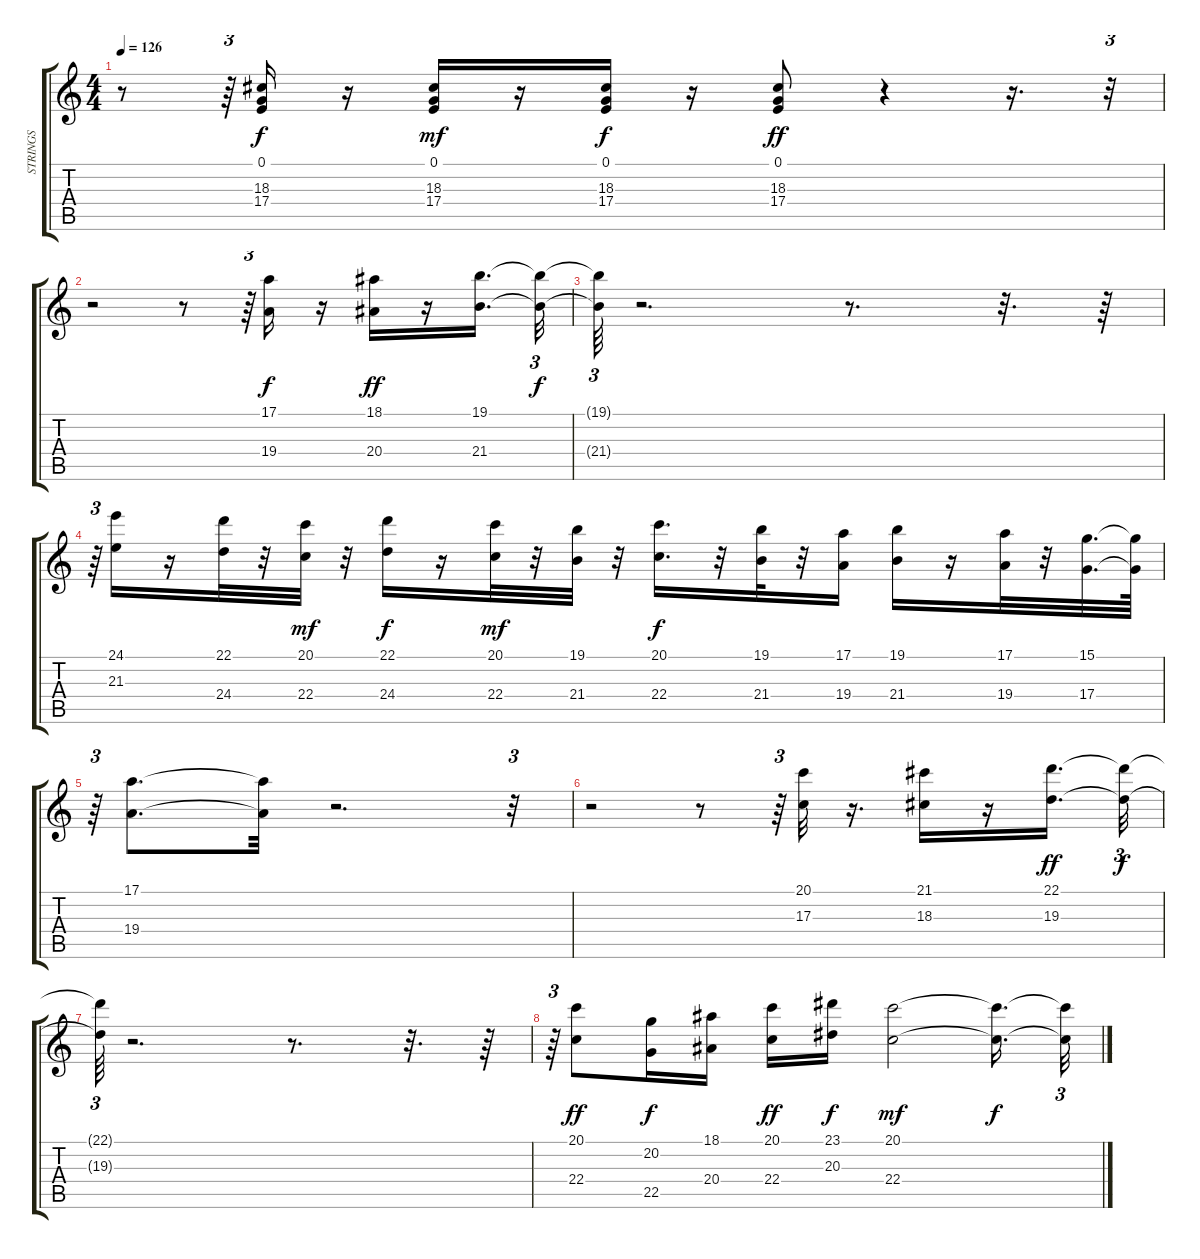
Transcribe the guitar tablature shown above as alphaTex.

\track ("STRINGS" "STRINGS") {instrument stringensemble1}
\staff {score tabs}
\tuning (E4 B3 G3 D3 A2 E2) {hide}
\ts (4 4)
\tempo 126
\clef g2
\ks c
r.8{dy mf} r.64{tu (3 2)} (0.1 18.3 17.4).16{dy f} r.16 (0.1 18.3 17.4).16{dy mf} r.16 (0.1 18.3 17.4).16{dy f} r.16 (0.1 18.3 17.4).8{dy ff} r.4 r.16{d} r.32{tu (3 2)} |
r.2 r.8 r.64{tu (3 2)} (17.1 19.4).16{dy f} r.16 (18.1 20.4).16{dy ff} r.16 (19.1 21.4).16{d} (19.1{t} 21.4{t}).32{tu (3 2) dy f} |
(19.1{t} 21.4{t}).64{tu (3 2)} r.2{d} r.8{d} r.32{d} r.64 |
r.64{tu (3 2)} (24.1 21.3).16 r.16 (22.1 24.4).32 r.32 (20.1 22.4).32{dy mf} r.32 (22.1 24.4).16{dy f} r.16 (20.1 22.4).32{dy mf} r.32 (19.1 21.4).32 r.32 (20.1 22.4).16{d dy f} r.32 (19.1 21.4).32 r.32 (17.1 19.4).16 (19.1 21.4).16 r.16 (17.1 19.4).32 r.32 (15.1 17.4).32{d} (15.1{t} 17.4{t}).64 |
r.64{tu (3 2)} (17.1 19.4).8{d} (17.1{t} 19.4{t}).32 r.2{d} r.32{tu (3 2)} |
r.2 r.8 r.64{tu (3 2)} (20.1 17.3).32 r.16{d} (21.1 18.3).16 r.16 (22.1 19.3).16{d dy ff} (22.1{t} 19.3{t}).32{tu (3 2) dy f} |
(22.1{t} 19.3{t}).64{tu (3 2)} r.2{d} r.8{d} r.32{d} r.64 |
r.64{tu (3 2)} (20.1 22.4).8{dy ff} (20.2 22.5).16{dy f} (18.1 20.4).16 (20.1 22.4).16{dy ff} (23.1 20.3).16{dy f} (20.1 22.4).2{dy mf} (20.1{t} 22.4{t}).16{d dy f} (20.1{t} 22.4{t}).32{tu (3 2)}
